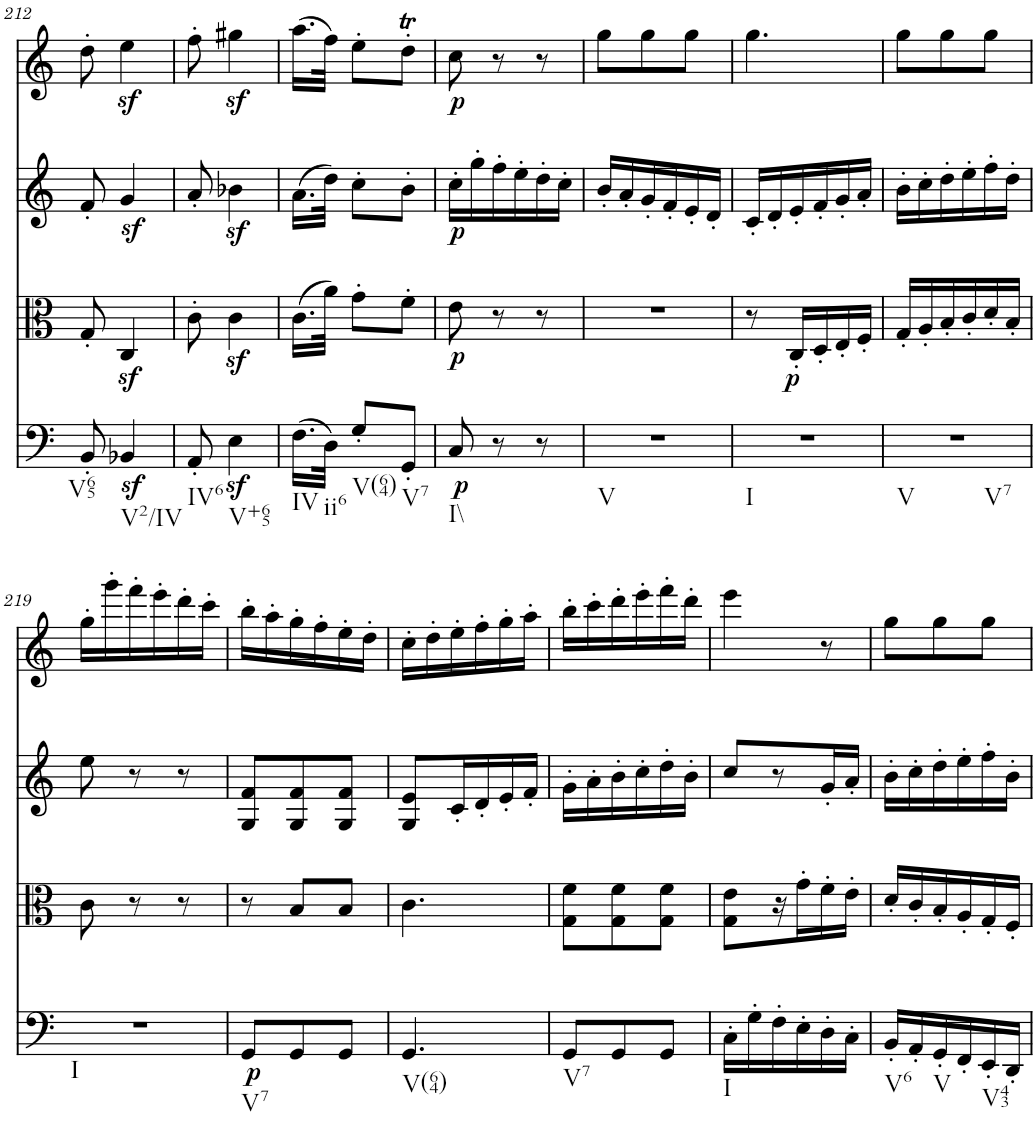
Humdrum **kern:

**kern	**dynam	**kern	**dynam	**kern	**dynam	**kern	**dynam
*part4	*part4	*part3	*part3	*part2	*part2	*part1	*part1
*staff4	*staff4	*staff3	*staff3	*staff2	*staff2	*staff1	*staff1
*I"Violoncello	*	*I"Viola	*	*I"Violin II	*	*I"Violin I	*
!!LO:PB:g=z
*clefF4	*	*clefC3	*	*clefG2	*	*clefG2	*
*k[]	*	*k[]	*	*k[]	*	*k[]	*
*M3/8	*	*M3/8	*	*M3/8	*	*M3/8	*
=212	=212	=212	=212	=212	=212	=212	=212
!LO:TX:b:t=V65	!	!	!	!	!	!	!
8BB'/	.	8G'/	.	8f'/	.	8dd'\	.
!LO:TX:b:t=V2/IV	!	!	!	!	!	!	!
4BB-Xz</	.	4Cz</	.	4gz</	.	4eez<\	.
=213	=213	=213	=213	=213	=213	=213	=213
!LO:TX:b:t=IV6	!	!	!	!	!	!	!
8AA'/	.	8c'\	.	8a'/	.	8ff'\	.
!LO:TX:b:t=V+65	!	!	!	!	!	!	!
4Ez<\	.	4cz<\	.	4b-Xz<\	.	4gg#Xz<\	.
=214	=214	=214	=214	=214	=214	=214	=214
!LO:TX:b:t=IV	!	!	!	!	!	!	!
(16.F\LL	.	(16.c\LL	.	(16.a\LL	.	(16.aa\LL	.
!LO:TX:b:t=ii6	!	!	!	!	!	!	!
32D\JJk)	.	32a\JJk)	.	32dd\JJk)	.	32ff\JJk)	.
!LO:TX:b:t=V(64)	!	!	!	!	!	!	!
8G'/L	.	8g'\L	.	8cc'\L	.	8ee'\L	.
!LO:TX:b:t=V7	!	!	!	!	!	!	!
8GG'/J	.	8f'\J	.	8b'\J	.	8ddT'\J	.
=215	=215	=215	=215	=215	=215	=215	=215
!LO:TX:b:t=I\\	!	!	!	!	!	!	!
!	!LO:DY:b	!	!LO:DY:b	!	!LO:DY:b	!	!LO:DY:b
8C/	p	8e\	p	16cc'\LL	p	8cc\	p
.	.	.	.	16gg'\	.	.	.
8r	.	8r	.	16ff'\	.	8r	.
.	.	.	.	16ee'\	.	.	.
8r	.	8r	.	16dd'\	.	8r	.
.	.	.	.	16cc'\JJ	.	.	.
=216	=216	=216	=216	=216	=216	=216	=216
!LO:TX:b:t=V	!	!	!	!	!	!	!
4.r	.	4.r	.	16b'/LL	.	8gg\L	.
.	.	.	.	16a'/	.	.	.
.	.	.	.	16g'/	.	8gg\	.
.	.	.	.	16f'/	.	.	.
.	.	.	.	16e'/	.	8gg\J	.
.	.	.	.	16d'/JJ	.	.	.
=217	=217	=217	=217	=217	=217	=217	=217
!LO:TX:b:t=I	!	!	!	!	!	!	!
4.r	.	8r	.	16c'/LL	.	4.gg\	.
.	.	.	.	16d'/	.	.	.
!	!	!	!LO:DY:b	!	!	!	!
.	.	16C'/LL	p	16e'/	.	.	.
.	.	16D'/	.	16f'/	.	.	.
.	.	16E'/	.	16g'/	.	.	.
.	.	16F'/JJ	.	16a'/JJ	.	.	.
=218	=218	=218	=218	=218	=218	=218	=218
!LO:TX:b:t=V	!	!	!	!	!	!	!
!LO:TX:b:t=V7	!	!	!	!	!	!	!
4.r	.	16G'/LL	.	16b'\LL	.	8gg\L	.
.	.	16A'/	.	16cc'\	.	.	.
.	.	16B'/	.	16dd'\	.	8gg\	.
.	.	16c'/	.	16ee'\	.	.	.
.	.	16d'/	.	16ff'\	.	8gg\J	.
.	.	16B'/JJ	.	16dd'\JJ	.	.	.
!!LO:LB:g=z
=219	=219	=219	=219	=219	=219	=219	=219
!LO:TX:b:t=I	!	!	!	!	!	!	!
4.r	.	8c\	.	8ee\	.	16gg'\LL	.
.	.	.	.	.	.	16ggg'\	.
.	.	8r	.	8r	.	16fff'\	.
.	.	.	.	.	.	16eee'\	.
.	.	8r	.	8r	.	16ddd'\	.
.	.	.	.	.	.	16ccc'\JJ	.
=220	=220	=220	=220	=220	=220	=220	=220
!LO:TX:b:t=V7	!	!	!	!	!	!	!
!	!LO:DY:b	!	!	!	!	!	!
8GG/L	p	8r	.	8G/ 8f/L	.	16bb'\LL	.
.	.	.	.	.	.	16aa'\	.
8GG/	.	8B/L	.	8G/ 8f/	.	16gg'\	.
.	.	.	.	.	.	16ff'\	.
8GG/J	.	8B/J	.	8G/ 8f/J	.	16ee'\	.
.	.	.	.	.	.	16dd'\JJ	.
=221	=221	=221	=221	=221	=221	=221	=221
!LO:TX:b:t=V(64)	!	!	!	!	!	!	!
4.GG/	.	4.c\	.	8G/ 8e/L	.	16cc'\LL	.
.	.	.	.	.	.	16dd'\	.
.	.	.	.	16c'/L	.	16ee'\	.
.	.	.	.	16d'/	.	16ff'\	.
.	.	.	.	16e'/	.	16gg'\	.
.	.	.	.	16f'/JJ	.	16aa'\JJ	.
=222	=222	=222	=222	=222	=222	=222	=222
!LO:TX:b:t=V7	!	!	!	!	!	!	!
8GG/L	.	8G\ 8f\L	.	16g'\LL	.	16bb'\LL	.
.	.	.	.	16a'\	.	16ccc'\	.
8GG/	.	8G\ 8f\	.	16b'\	.	16ddd'\	.
.	.	.	.	16cc'\	.	16eee'\	.
8GG/J	.	8G\ 8f\J	.	16dd'\	.	16fff'\	.
.	.	.	.	16b'\JJ	.	16ddd'\JJ	.
=223	=223	=223	=223	=223	=223	=223	=223
!LO:TX:b:t=I	!	!	!	!	!	!	!
16C'\LL	.	8G\ 8e\L	.	8cc/L	.	4eee\	.
16G'\	.	.	.	.	.	.	.
16F'\	.	16r	.	8r	.	.	.
16E'\	.	16g'\	.	.	.	.	.
16D'\	.	16f'\	.	16g'/L	.	8r	.
16C'\JJ	.	16e'\JJ	.	16a'/JJ	.	.	.
=224	=224	=224	=224	=224	=224	=224	=224
!LO:TX:b:t=V6	!	!	!	!	!	!	!
16BB'/LL	.	16d'/LL	.	16b'\LL	.	8gg\L	.
16AA'/	.	16c'/	.	16cc'\	.	.	.
!LO:TX:b:t=V	!	!	!	!	!	!	!
16GG'/	.	16B'/	.	16dd'\	.	8gg\	.
16FF'/	.	16A'/	.	16ee'\	.	.	.
!LO:TX:b:t=V43	!	!	!	!	!	!	!
16EE'/	.	16G'/	.	16ff'\	.	8gg\J	.
16DD'/JJ	.	16F'/JJ	.	16b'\JJ	.	.	.
=	=	=	=	=	=	=	=
*-	*-	*-	*-	*-	*-	*-	*-
